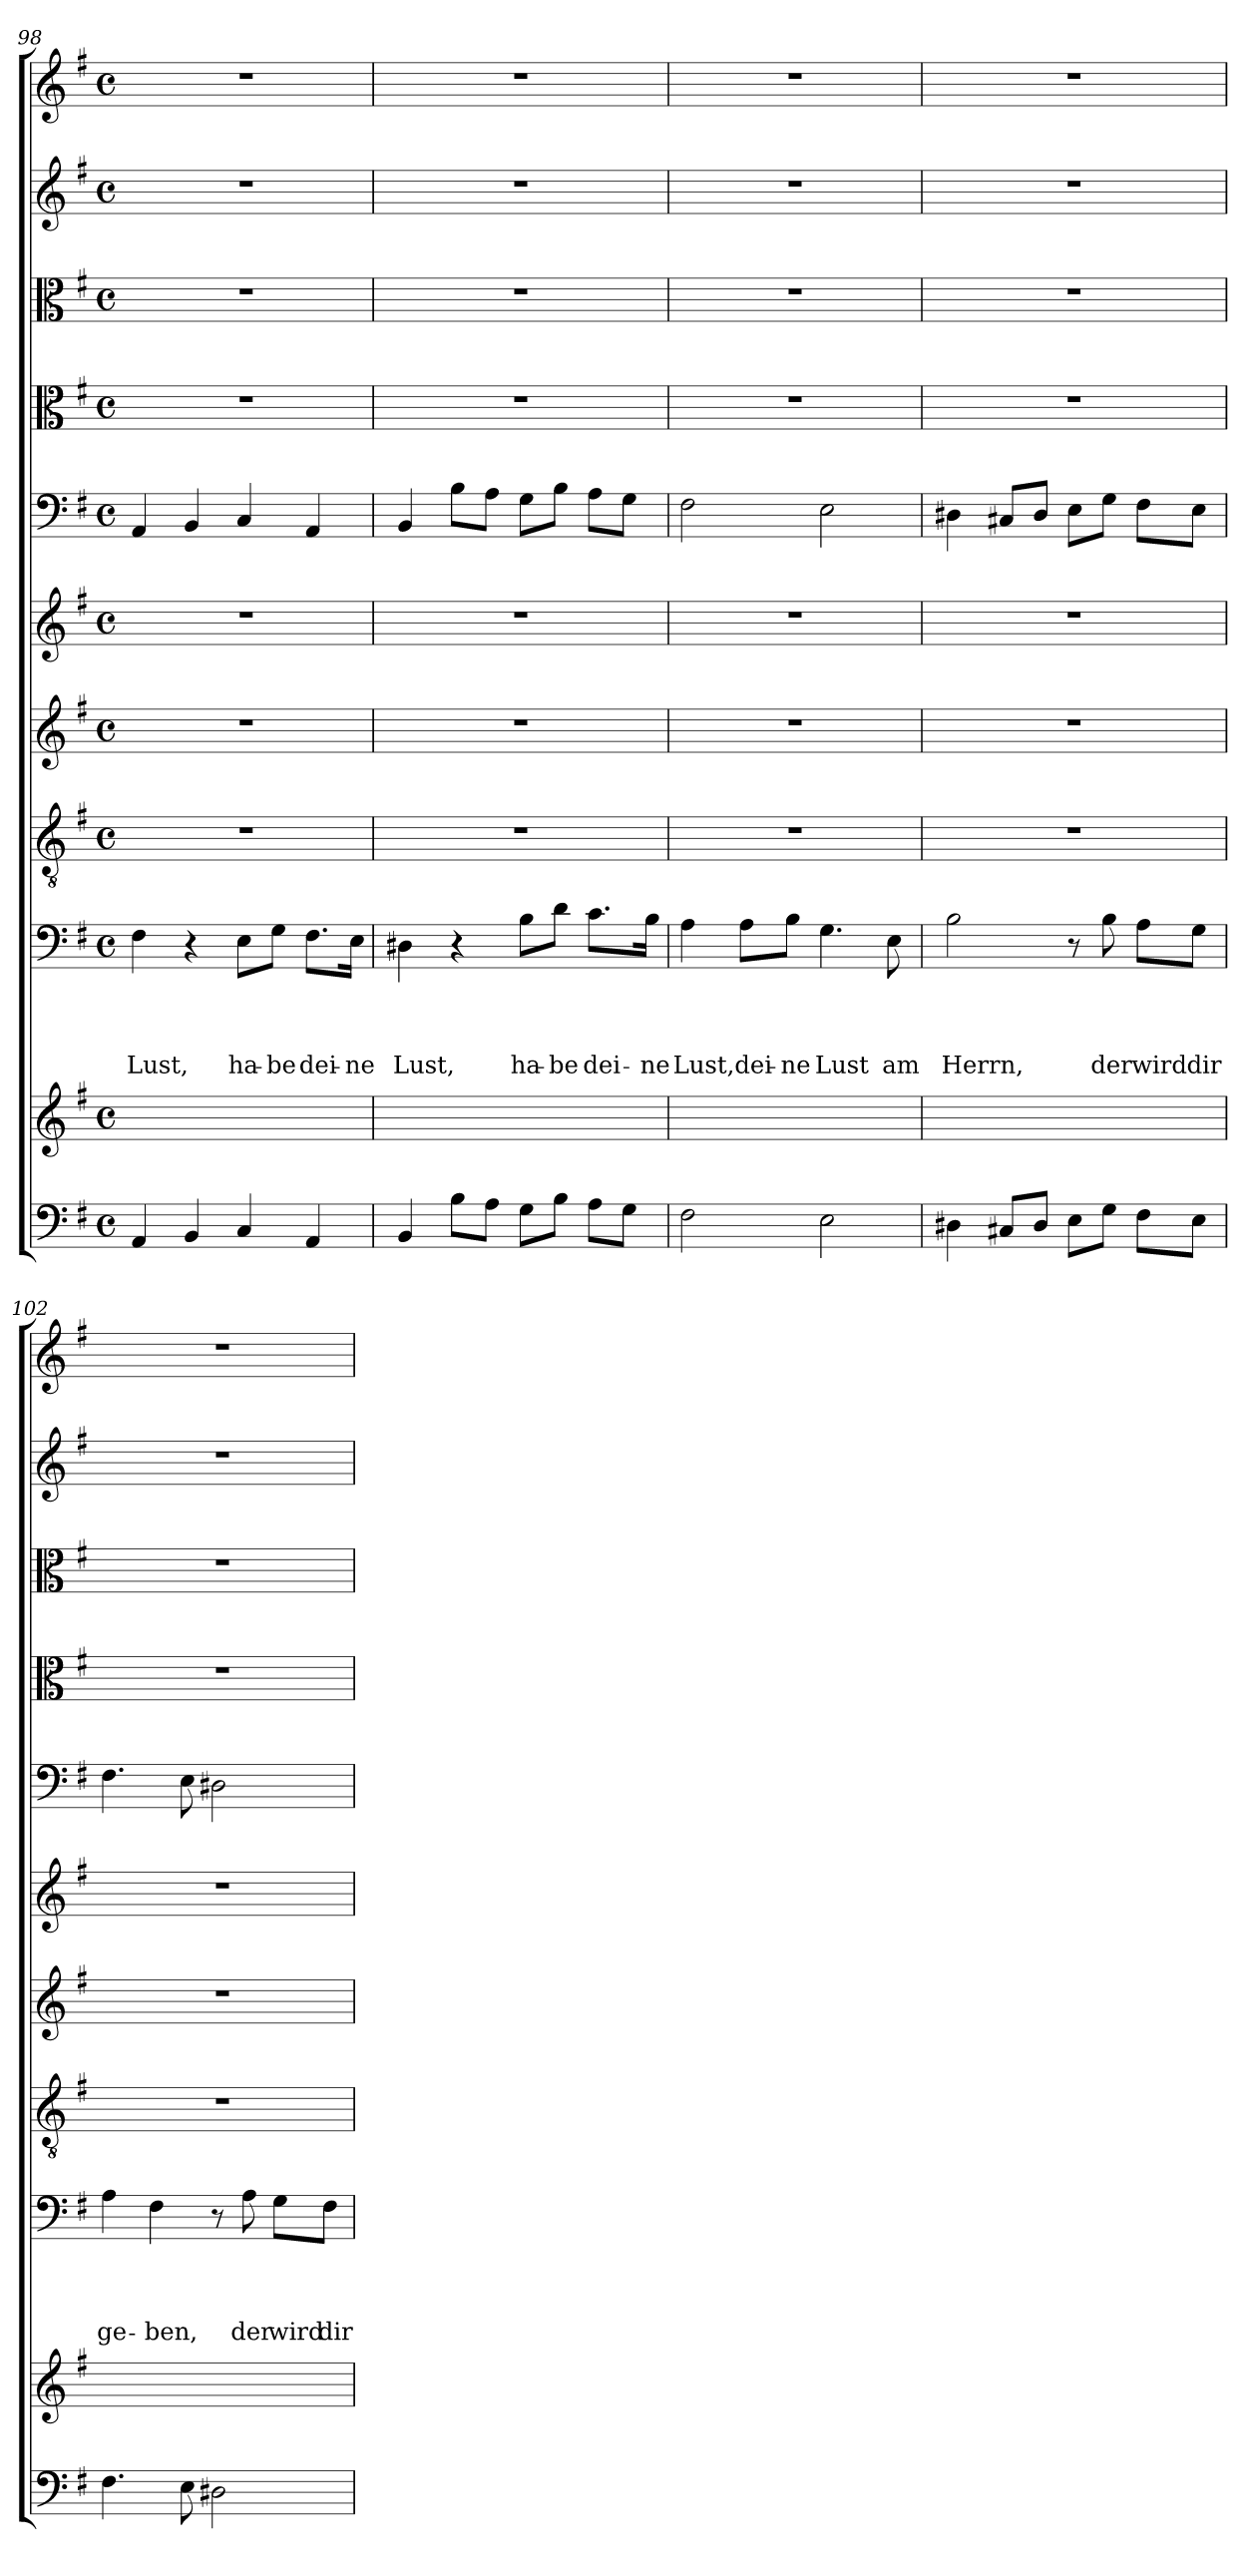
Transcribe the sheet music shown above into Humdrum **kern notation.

**kern	**kern	**kern	**text	**text	**text	**text	**kern	**kern	**kern	**kern	**kern	**kern	**kern	**kern
*part11	*part10	*part9	*part9	*part9	*part9	*part9	*part8	*part7	*part6	*part5	*part4	*part3	*part2	*part1
*staff11	*staff10	*staff9	*staff9	*staff9	*staff9	*staff9	*staff8	*staff7	*staff6	*staff5	*staff4	*staff3	*staff2	*staff1
*clefF4	*clefG2	*clefF4	*	*	*	*	*clefGv2	*clefG2	*clefG2	*clefF4	*clefC3	*clefC3	*clefG2	*clefG2
*k[f#]	*k[f#]	*k[f#]	*	*	*	*	*k[f#]	*k[f#]	*k[f#]	*k[f#]	*k[f#]	*k[f#]	*k[f#]	*k[f#]
*G:	*G:	*G:	*	*	*	*	*G:	*G:	*G:	*G:	*G:	*G:	*G:	*G:
*M4/4	*M4/4	*M4/4	*	*	*	*	*M4/4	*M4/4	*M4/4	*M4/4	*M4/4	*M4/4	*M4/4	*M4/4
*met(c)	*met(c)	*met(c)	*	*	*	*	*met(c)	*met(c)	*met(c)	*met(c)	*met(c)	*met(c)	*met(c)	*met(c)
=98	=98	=98	=98	=98	=98	=98	=98	=98	=98	=98	=98	=98	=98	=98
!	!	!	!	!	!	!LO:LY:b	!	!	!	!	!	!	!	!
4AA/	1ryy	4F#\	.	.	.	Lust,	1r	1r	1r	4AA/	1r	1r	1r	1r
4BB/	.	4r	.	.	.	.	.	.	.	4BB/	.	.	.	.
!	!	!	!	!	!	!LO:LY:b	!	!	!	!	!	!	!	!
4C/	.	8E\L	.	.	.	ha-	.	.	.	4C/	.	.	.	.
!	!	!	!	!	!	!LO:LY:b	!	!	!	!	!	!	!	!
.	.	8G\J	.	.	.	-be	.	.	.	.	.	.	.	.
!	!	!	!	!	!	!LO:LY:b	!	!	!	!	!	!	!	!
4AA/	.	8.F#\L	.	.	.	dei-	.	.	.	4AA/	.	.	.	.
!	!	!	!	!	!	!LO:LY:b	!	!	!	!	!	!	!	!
.	.	16E\Jk	.	.	.	-ne	.	.	.	.	.	.	.	.
=99	=99	=99	=99	=99	=99	=99	=99	=99	=99	=99	=99	=99	=99	=99
!	!	!	!	!	!	!LO:LY:b	!	!	!	!	!	!	!	!
4BB/	1ryy	4D#X\	.	.	.	Lust,	1r	1r	1r	4BB/	1r	1r	1r	1r
8B\L	.	4r	.	.	.	.	.	.	.	8B\L	.	.	.	.
8A\J	.	.	.	.	.	.	.	.	.	8A\J	.	.	.	.
!	!	!	!	!	!	!LO:LY:b	!	!	!	!	!	!	!	!
8G\L	.	8B\L	.	.	.	ha-	.	.	.	8G\L	.	.	.	.
!	!	!	!	!	!	!LO:LY:b	!	!	!	!	!	!	!	!
8B\J	.	8d\J	.	.	.	-be	.	.	.	8B\J	.	.	.	.
!	!	!	!	!	!	!LO:LY:b	!	!	!	!	!	!	!	!
8A\L	.	8.c\L	.	.	.	dei-	.	.	.	8A\L	.	.	.	.
8G\J	.	.	.	.	.	.	.	.	.	8G\J	.	.	.	.
!	!	!	!	!	!	!LO:LY:b	!	!	!	!	!	!	!	!
.	.	16B\Jk	.	.	.	-ne	.	.	.	.	.	.	.	.
=100	=100	=100	=100	=100	=100	=100	=100	=100	=100	=100	=100	=100	=100	=100
!	!	!	!	!	!	!LO:LY:b	!	!	!	!	!	!	!	!
2F#\	1ryy	4A\	.	.	.	Lust,	1r	1r	1r	2F#\	1r	1r	1r	1r
!	!	!	!	!	!	!LO:LY:b	!	!	!	!	!	!	!	!
.	.	8A\L	.	.	.	dei-	.	.	.	.	.	.	.	.
!	!	!	!	!	!	!LO:LY:b	!	!	!	!	!	!	!	!
.	.	8B\J	.	.	.	-ne	.	.	.	.	.	.	.	.
!	!	!	!	!	!	!LO:LY:b	!	!	!	!	!	!	!	!
2E\	.	4.G\	.	.	.	Lust	.	.	.	2E\	.	.	.	.
!	!	!	!	!	!	!LO:LY:b	!	!	!	!	!	!	!	!
.	.	8E\	.	.	.	am	.	.	.	.	.	.	.	.
=101	=101	=101	=101	=101	=101	=101	=101	=101	=101	=101	=101	=101	=101	=101
!	!	!	!	!	!	!LO:LY:b	!	!	!	!	!	!	!	!
4D#X\	1ryy	2B\	.	.	.	Herrn,	1r	1r	1r	4D#X\	1r	1r	1r	1r
8C#X/L	.	.	.	.	.	.	.	.	.	8C#X/L	.	.	.	.
8D#/J	.	.	.	.	.	.	.	.	.	8D#/J	.	.	.	.
8E\L	.	8r	.	.	.	.	.	.	.	8E\L	.	.	.	.
!	!	!	!	!	!	!LO:LY:b	!	!	!	!	!	!	!	!
8G\J	.	8B\	.	.	.	der	.	.	.	8G\J	.	.	.	.
!	!	!	!	!	!	!LO:LY:b	!	!	!	!	!	!	!	!
8F#\L	.	8A\L	.	.	.	wird	.	.	.	8F#\L	.	.	.	.
!	!	!	!	!	!	!LO:LY:b	!	!	!	!	!	!	!	!
8E\J	.	8G\J	.	.	.	dir	.	.	.	8E\J	.	.	.	.
=102	=102	=102	=102	=102	=102	=102	=102	=102	=102	=102	=102	=102	=102	=102
!	!	!	!	!	!	!LO:LY:b	!	!	!	!	!	!	!	!
4.F#\	1ryy	4A\	.	.	.	ge-	1r	1r	1r	4.F#\	1r	1r	1r	1r
!	!	!	!	!	!	!LO:LY:b	!	!	!	!	!	!	!	!
.	.	4F#\	.	.	.	-ben,	.	.	.	.	.	.	.	.
8E\	.	.	.	.	.	.	.	.	.	8E\	.	.	.	.
2D#X\	.	8r	.	.	.	.	.	.	.	2D#X\	.	.	.	.
!	!	!	!	!	!	!LO:LY:b	!	!	!	!	!	!	!	!
.	.	8A\	.	.	.	der	.	.	.	.	.	.	.	.
!	!	!	!	!	!	!LO:LY:b	!	!	!	!	!	!	!	!
.	.	8G\L	.	.	.	wird	.	.	.	.	.	.	.	.
!	!	!	!	!	!	!LO:LY:b	!	!	!	!	!	!	!	!
.	.	8F#\J	.	.	.	dir	.	.	.	.	.	.	.	.
=	=	=	=	=	=	=	=	=	=	=	=	=	=	=
*-	*-	*-	*-	*-	*-	*-	*-	*-	*-	*-	*-	*-	*-	*-
